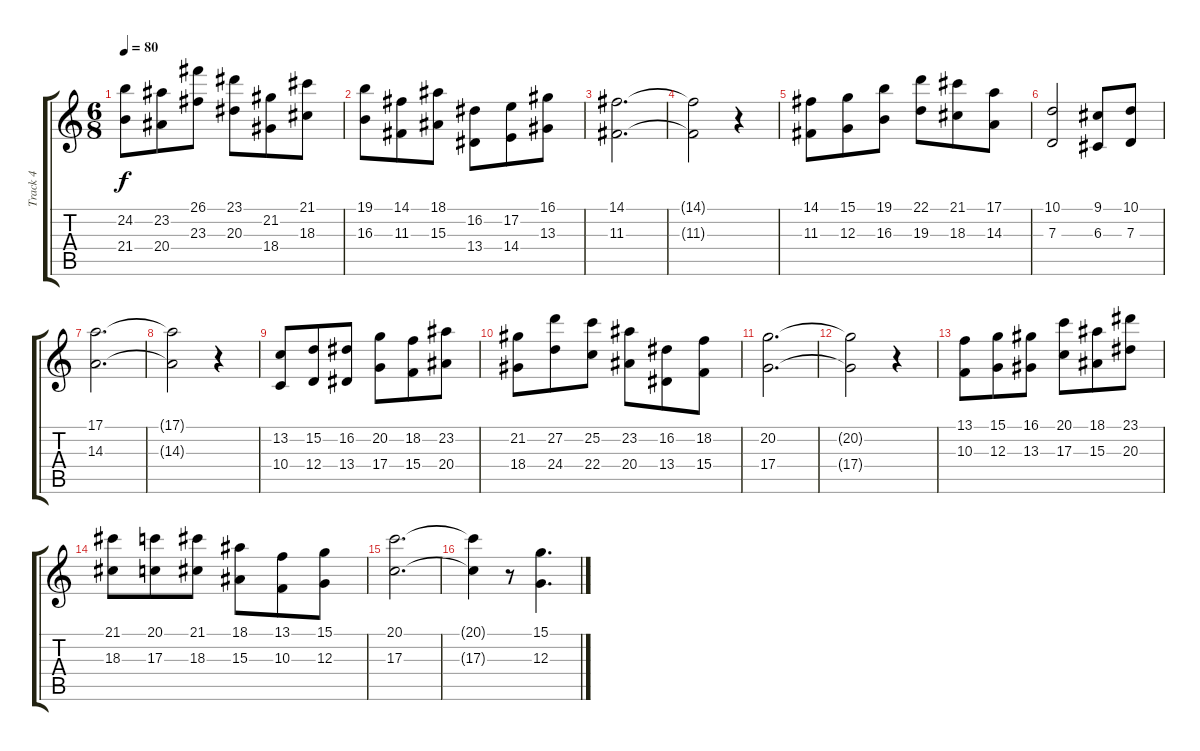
\track ("Track 4" "Track 4") {instrument stringensemble1}
\staff {score tabs}
\tuning (E4 B3 G3 D3 A2 E2) {hide}
\ts (6 8)
\tempo 80
\clef g2
\ks c
(24.2 21.4).8{dy f} (23.2 20.4).8 (26.1 23.3).8 (23.1 20.3).8 (21.2 18.4).8 (21.1 18.3).8 |
(19.1 16.3).8 (14.1 11.3).8 (18.1 15.3).8 (16.2 13.4).8 (17.2 14.4).8 (16.1 13.3).8 |
(14.1 11.3).2{d} |
(14.1{t} 11.3{t}).2 r.4 |
(14.1 11.3).8 (15.1 12.3).8 (19.1 16.3).8 (22.1 19.3).8 (21.1 18.3).8 (17.1 14.3).8 |
(10.1 7.3).2 (9.1 6.3).8 (10.1 7.3).8 |
(17.1 14.3).2{d} |
(17.1{t} 14.3{t}).2 r.4 |
(13.2 10.4).8 (15.2 12.4).8 (16.2 13.4).8 (20.2 17.4).8 (18.2 15.4).8 (23.2 20.4).8 |
(21.2 18.4).8 (27.2 24.4).8 (25.2 22.4).8 (23.2 20.4).8 (16.2 13.4).8 (18.2 15.4).8 |
(20.2 17.4).2{d} |
(20.2{t} 17.4{t}).2 r.4 |
(13.1 10.3).8 (15.1 12.3).8 (16.1 13.3).8 (20.1 17.3).8 (18.1 15.3).8 (23.1 20.3).8 |
(21.1 18.3).8 (20.1 17.3).8 (21.1 18.3).8 (18.1 15.3).8 (13.1 10.3).8 (15.1 12.3).8 |
(20.1 17.3).2{d} |
(20.1{t} 17.3{t}).4 r.8 (15.1 12.3).4{d}
